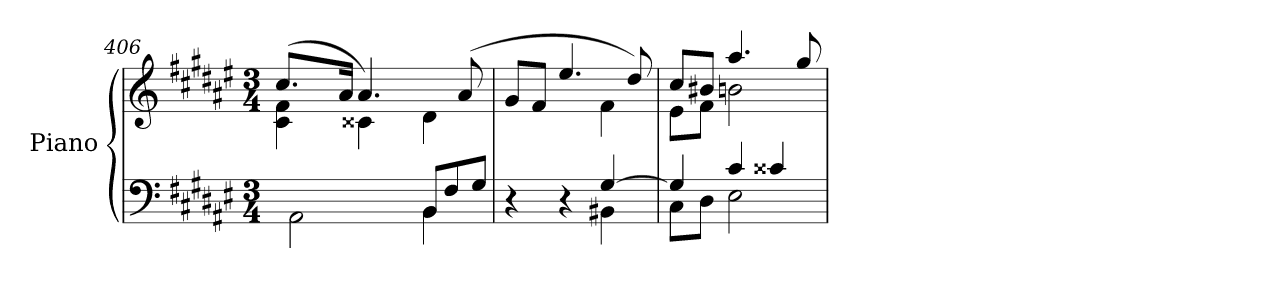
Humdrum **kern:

**kern	**kern
*part1	*part1
*staff2	*staff1
*I"Piano	*
*I'Pno	*
*clefF4	*clefG2
*k[f#c#g#d#a#e#]	*k[f#c#g#d#a#e#]
*M3/4	*M3/4
*Xtuplet	*
=406	=406
*^	*^
12AA#/Lyy	2AA#\	(>8.cc#/L	4c#\ 4f#\
12F#/	.	.	.
12A#/	.	.	.
.	.	16a#/Jk	.
12F#/	.	4.a#/)	4c##X\
12AA#/	.	.	.
12F#/J	.	.	.
12BB/L	4BB\	.	4d#\
12F#/	.	.	.
.	.	(>8a#/	.
12G#/J	.	.	.
=407	=407	=407	=407
4r	2ryy	8g#/L	2ryy
.	.	8f#/J	.
4r	.	4.ee#/	.
[4G#/	4BB#X\	.	4f#\
.	.	8dd#/)	.
!!LO:LB:g=z	!!
=408	=408	=408	=408
4G#/]	8C#\L	8cc#/L	8e#\L
.	8D#\J	8b#X/J	8f#\J
4c#/	2E#\	4.aa#/	2bn\
4c##X/	.	.	.
.	.	8gg#/	.
*v	*v	*	*
*	*v	*v
=	=
*-	*-
